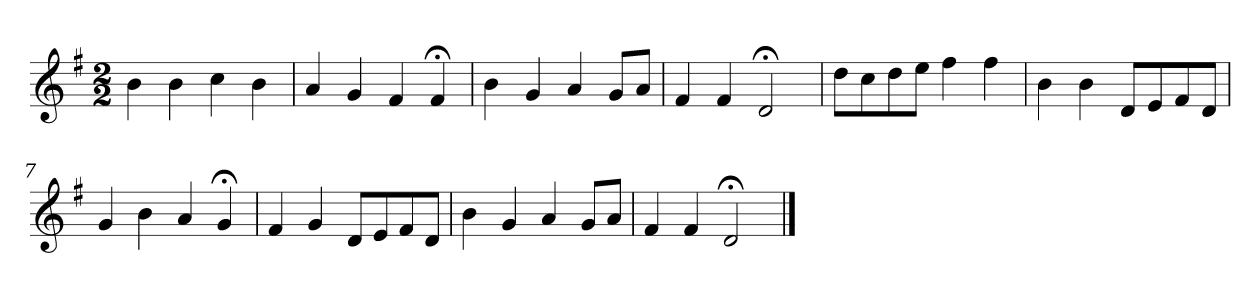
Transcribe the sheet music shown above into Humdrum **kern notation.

**kern
*part1
*staff1
*k[f#]
*G:
*M2/2
*MM120
=1
4b
4b
4cc
4b
=2
4a
4g
4f#
4f#;<
=3
4b
4g
4a
8gL
8aJ
=4
4f#
4f#
2d;<
=5
8ddL
8cc
8dd
8eeJ
4ff#
4ff#
=6
4b
4b
8dL
8e
8f#
8dJ
=7
4g
4b
4a
4g;<
=8
4f#
4g
8dL
8e
8f#
8dJ
=9
4b
4g
4a
8gL
8aJ
=10
4f#
4f#
2d;<
==
*-
